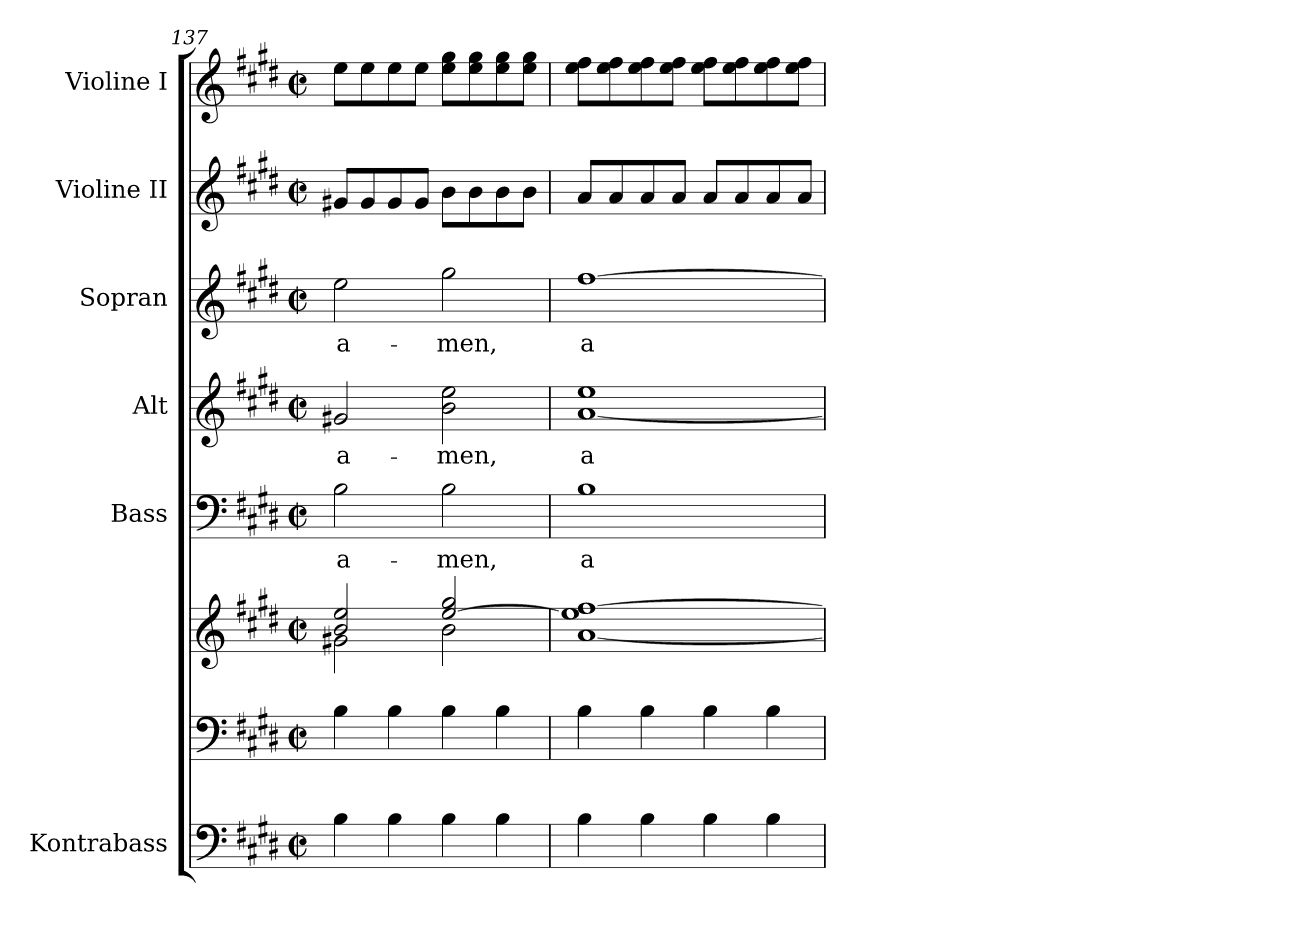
**kern	**kern	**kern	**kern	**text	**kern	**text	**kern	**text	**kern	**kern
*part7	*part6	*part6	*part5	*part5	*part4	*part4	*part3	*part3	*part2	*part1
*staff8	*staff7	*staff6	*staff5	*staff5	*staff4	*staff4	*staff3	*staff3	*staff2	*staff1
*I"Kontrabass	*	*	*I"Bass	*	*I"Alt	*	*I"Sopran	*	*I"Violine II	*I"Violine I
*I'Kb.	*	*	*I'B.	*	*I'A.	*	*I'S.	*	*I'Vl. II	*I'Vl. I
*clefF4	*clefF4	*clefG2	*clefF4	*	*clefG2	*	*clefG2	*	*clefG2	*clefG2
*ITrd7c12	*	*	*	*	*	*	*	*	*	*
*k[f#c#g#d#]	*k[f#c#g#d#]	*k[f#c#g#d#]	*k[f#c#g#d#]	*	*k[f#c#g#d#]	*	*k[f#c#g#d#]	*	*k[f#c#g#d#]	*k[f#c#g#d#]
*E:	*E:	*E:	*E:	*	*E:	*	*E:	*	*E:	*E:
*M2/2	*M2/2	*M2/2	*M2/2	*	*M2/2	*	*M2/2	*	*M2/2	*M2/2
*met(c|)	*met(c|)	*met(c|)	*met(c|)	*	*met(c|)	*	*met(c|)	*	*met(c|)	*met(c|)
=137	=137	=137	=137	=137	=137	=137	=137	=137	=137	=137
*	*	*^	*	*	*	*	*	*	*	*
!	!	!	!	!	!LO:LY:b	!	!LO:LY:b	!	!LO:LY:b	!	!
4BB\	4B\	2b/ 2ee/	2g#X\	2B\	a-	2g#X/	a-	2ee\	a-	8g#X/L	8ee\L
.	.	.	.	.	.	.	.	.	.	8g#/	8ee\
4BB\	4B\	.	.	.	.	.	.	.	.	8g#/	8ee\
.	.	.	.	.	.	.	.	.	.	8g#/J	8ee\J
!	!	!	!	!	!LO:LY:b	!	!LO:LY:b	!	!LO:LY:b	!	!
4BB\	4B\	[>2ee/ 2gg#/	2b\	2B\	-men,	2b\ 2ee\	-men,	2gg#\	-men,	8b\L	8ee\ 8gg#\L
.	.	.	.	.	.	.	.	.	.	8b\	8ee\ 8gg#\
4BB\	4B\	.	.	.	.	.	.	.	.	8b\	8ee\ 8gg#\
.	.	.	.	.	.	.	.	.	.	8b\J	8ee\ 8gg#\J
*	*	*v	*v	*	*	*	*	*	*	*	*
=138	=138	=138	=138	=138	=138	=138	=138	=138	=138	=138
!	!	!	!	!LO:LY:b	!	!LO:LY:b	!	!LO:LY:b	!	!
4BB\	4B\	[1a 1ee] [1ff#	1B	a-	[<1a 1ee	a-	[1ff#	a-	8a/L	8ee\ 8ff#\L
.	.	.	.	.	.	.	.	.	8a/	8ee\ 8ff#\
4BB\	4B\	.	.	.	.	.	.	.	8a/	8ee\ 8ff#\
.	.	.	.	.	.	.	.	.	8a/J	8ee\ 8ff#\J
4BB\	4B\	.	.	.	.	.	.	.	8a/L	8ee\ 8ff#\L
.	.	.	.	.	.	.	.	.	8a/	8ee\ 8ff#\
4BB\	4B\	.	.	.	.	.	.	.	8a/	8ee\ 8ff#\
.	.	.	.	.	.	.	.	.	8a/J	8ee\ 8ff#\J
=	=	=	=	=	=	=	=	=	=	=
*-	*-	*-	*-	*-	*-	*-	*-	*-	*-	*-
